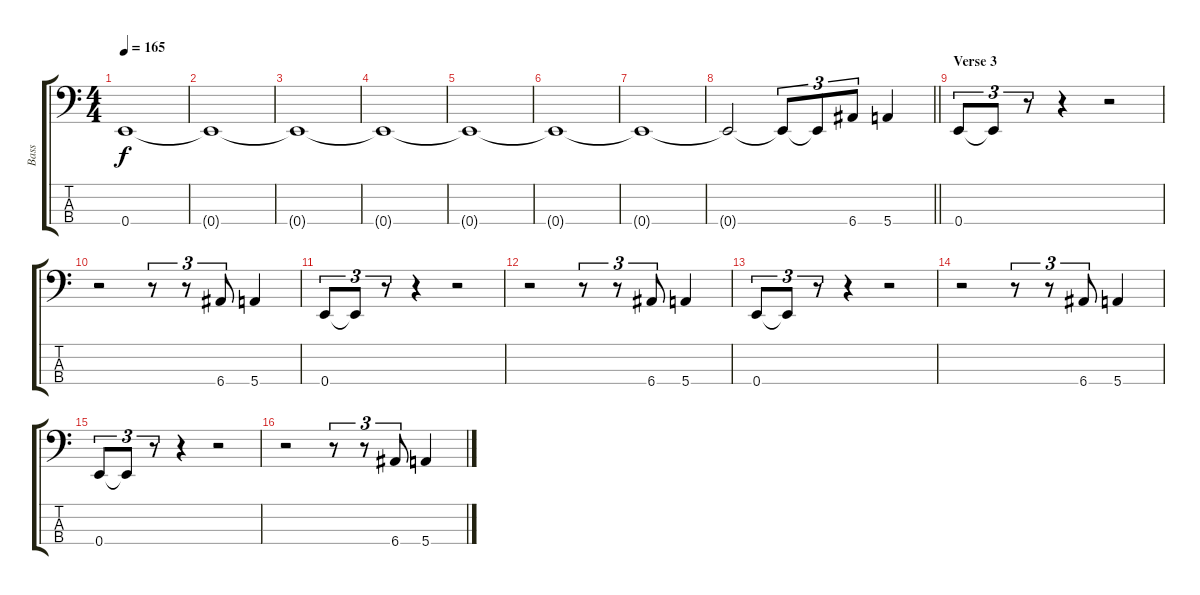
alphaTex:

\track ("Bass" "Bass") {instrument electricbassfinger}
\staff {score tabs}
\tuning (G2 D2 A1 E1) {hide}
\ts (4 4)
\tempo 165
\clef f4
\ks c
0.4.1{dy f} |
0.4{t}.1 |
0.4{t}.1 |
0.4{t}.1 |
0.4{t}.1 |
0.4{t}.1 |
0.4{t}.1 |
\barLineRight lightlight
0.4{t}.2 0.4{t}.8{tu (3 2)} 0.4{t}.8{tu (3 2)} 6.4.8{tu (3 2)} 5.4.4 |
\section ("" "Verse 3")
0.4.8{tu (3 2)} 0.4{t}.8{tu (3 2)} r.8{tu (3 2)} r.4 r.2 |
r.2 r.8{tu (3 2)} r.8{tu (3 2)} 6.4.8{tu (3 2)} 5.4.4 |
0.4.8{tu (3 2)} 0.4{t}.8{tu (3 2)} r.8{tu (3 2)} r.4 r.2 |
r.2 r.8{tu (3 2)} r.8{tu (3 2)} 6.4.8{tu (3 2)} 5.4.4 |
0.4.8{tu (3 2)} 0.4{t}.8{tu (3 2)} r.8{tu (3 2)} r.4 r.2 |
r.2 r.8{tu (3 2)} r.8{tu (3 2)} 6.4.8{tu (3 2)} 5.4.4 |
0.4.8{tu (3 2)} 0.4{t}.8{tu (3 2)} r.8{tu (3 2)} r.4 r.2 |
r.2 r.8{tu (3 2)} r.8{tu (3 2)} 6.4.8{tu (3 2)} 5.4.4
